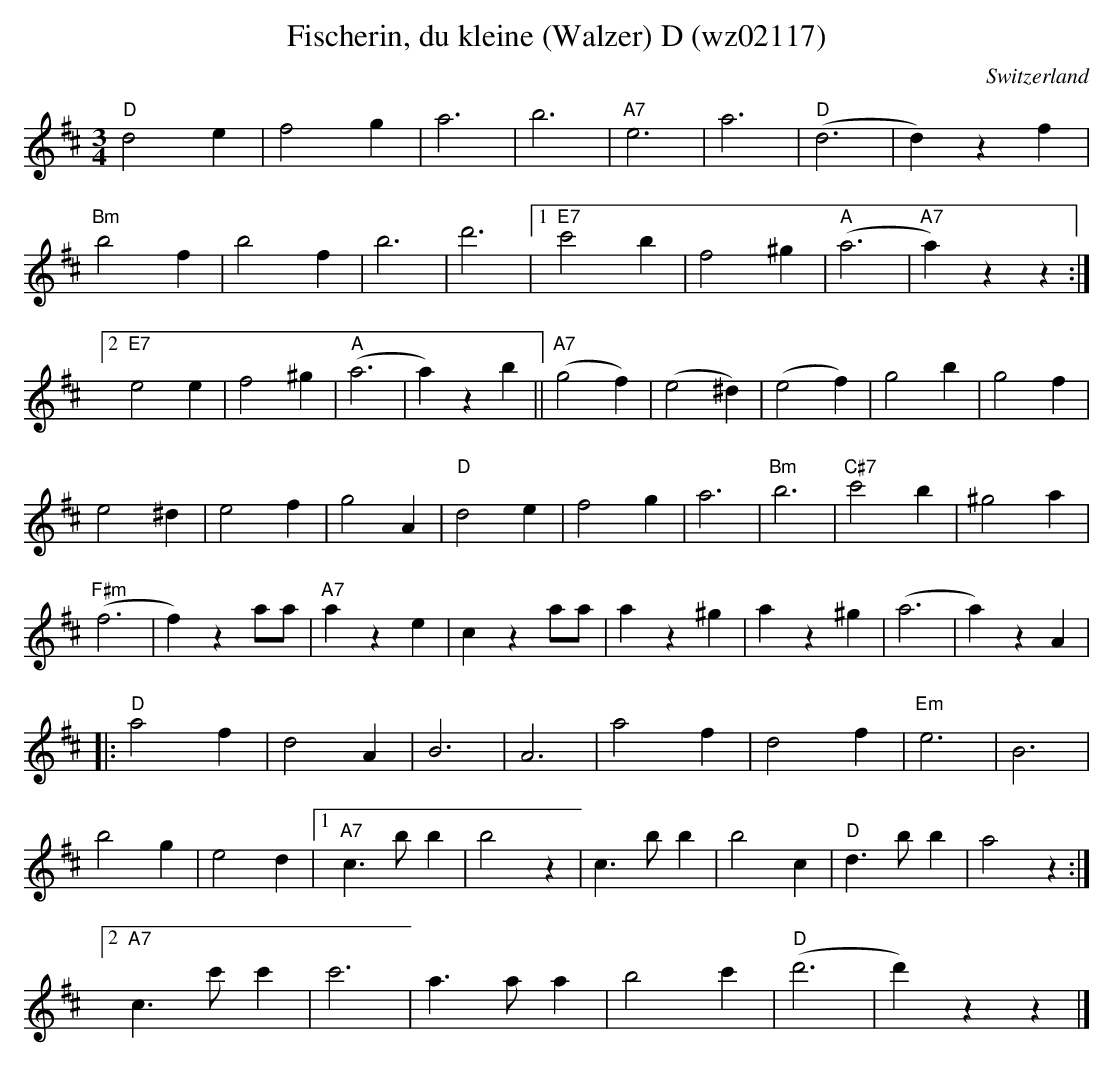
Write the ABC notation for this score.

X:1
T:Fischerin, du kleine (Walzer) D (wz02117)
O:Switzerland
M:3/4
L:1/4
K:D major
"D"d2e | f2g | a3 | b3 | "A7"e3 | a3 | ("D"d3 | d)zf |
"Bm"b2f | b2f | b3 | d'3 |1 "E7"c'2b | f2^g | ("A"a3 | "A7"a)zz :|2
"E7"e2e | f2^g | ("A"a3 | a)zb || ("A7"g2f) | (e2^d) | (e2f) | g2b | g2f |
e2^d | e2f | g2A | "D"d2e | f2g | a3 | "Bm"b3 | "C#7"c'2b | ^g2 a |
("F#m"f3 | f)za/a/ | "A7"aze | cza/a/ | az^g | az^g |  (a3 | a)zA |
|: "D"a2f | d2A | B3 | A3 | a2f | d2f | "Em"e3 | B3 |
b2g | e2d |1 "A7"c>bb | b2z | c>bb | b2c | "D"d>bb | a2z :|2
"A7"c>c'c' | c'3 | a>aa | b2c' | ("D"d'3 | d')zz |]
